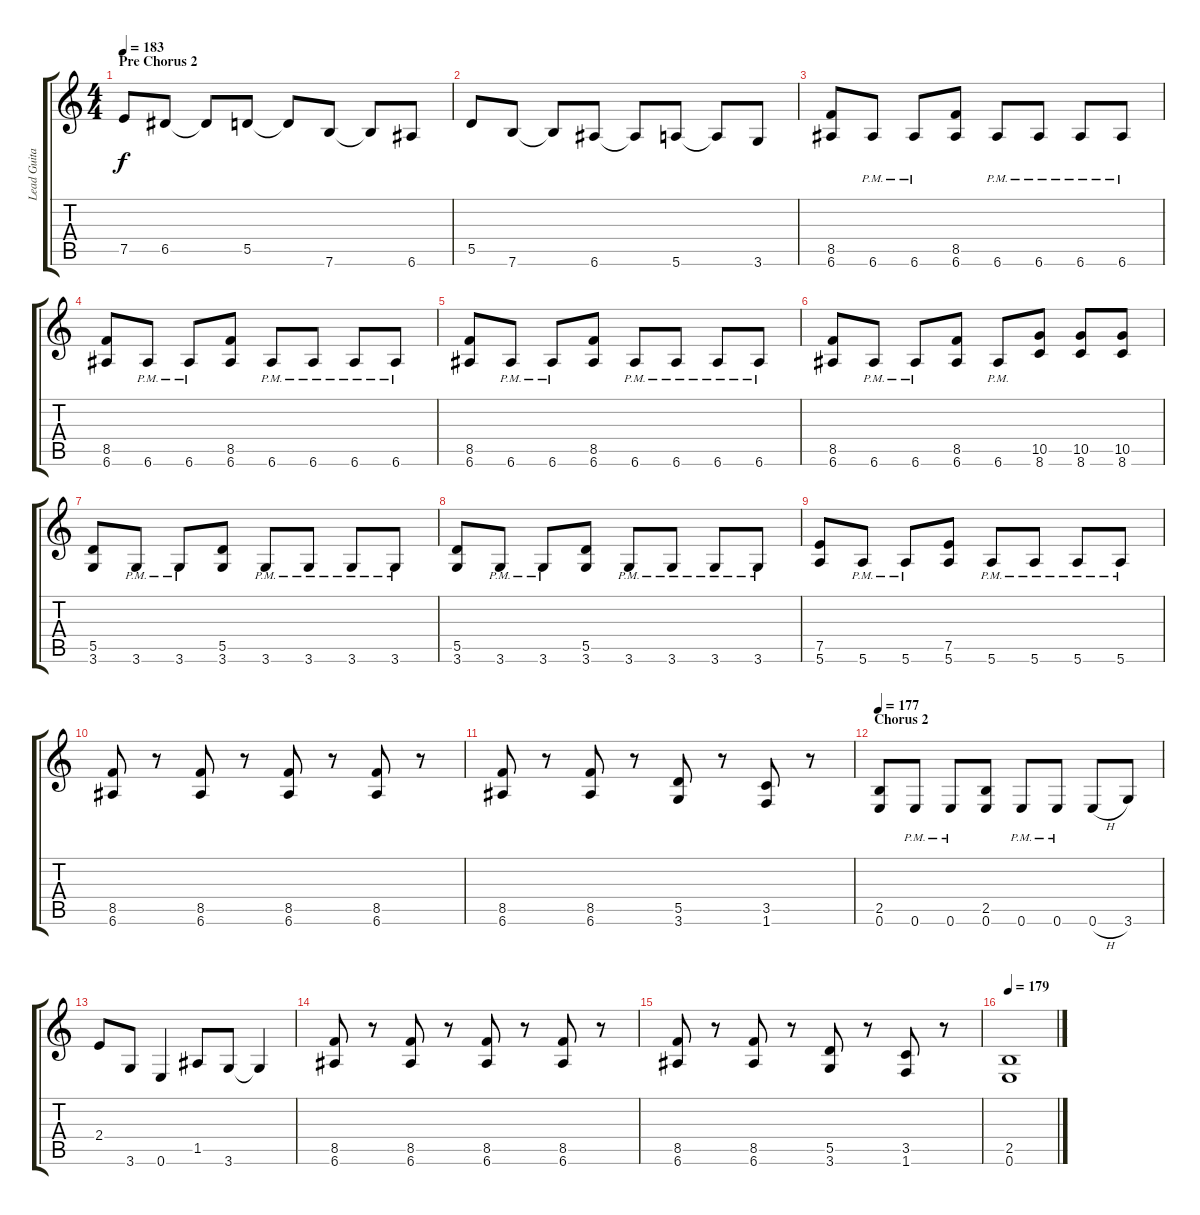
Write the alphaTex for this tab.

\track ("Lead Guitar" "Lead Guita") {instrument distortionguitar}
\staff {score tabs}
\tuning (E4 B3 G3 D3 A2 E2) {hide}
\ts (4 4)
\section ("" "Pre Chorus 2")
\tempo 183
\clef g2
\ks c
7.5.8{dy f} 6.5.8 6.5{t}.8 5.5.8 5.5{t}.8 7.6.8 7.6{t}.8 6.6.8 |
5.5.8 7.6.8 7.6{t}.8 6.6.8 6.6{t}.8 5.6.8 5.6{t}.8 3.6.8 |
(8.5 6.6).8 6.6{pm}.8 6.6{pm}.8 (8.5 6.6).8 6.6{pm}.8 6.6{pm}.8 6.6{pm}.8 6.6{pm}.8 |
(8.5 6.6).8 6.6{pm}.8 6.6{pm}.8 (8.5 6.6).8 6.6{pm}.8 6.6{pm}.8 6.6{pm}.8 6.6{pm}.8 |
(8.5 6.6).8 6.6{pm}.8 6.6{pm}.8 (8.5 6.6).8 6.6{pm}.8 6.6{pm}.8 6.6{pm}.8 6.6{pm}.8 |
(8.5 6.6).8 6.6{pm}.8 6.6{pm}.8 (8.5 6.6).8 6.6{pm}.8 (10.5 8.6).8 (10.5 8.6).8 (10.5 8.6).8 |
(5.5 3.6).8 3.6{pm}.8 3.6{pm}.8 (5.5 3.6).8 3.6{pm}.8 3.6{pm}.8 3.6{pm}.8 3.6{pm}.8 |
(5.5 3.6).8 3.6{pm}.8 3.6{pm}.8 (5.5 3.6).8 3.6{pm}.8 3.6{pm}.8 3.6{pm}.8 3.6{pm}.8 |
(7.5 5.6).8 5.6{pm}.8 5.6{pm}.8 (7.5 5.6).8 5.6{pm}.8 5.6{pm}.8 5.6{pm}.8 5.6{pm}.8 |
(8.5 6.6).8 r.8 (8.5 6.6).8 r.8 (8.5 6.6).8 r.8 (8.5 6.6).8 r.8 |
(8.5 6.6).8 r.8 (8.5 6.6).8 r.8 (5.5 3.6).8 r.8 (3.5 1.6).8 r.8 |
\section ("" "Chorus 2")
\tempo 177
(2.5 0.6).8 0.6{pm}.8 0.6{pm}.8 (2.5 0.6).8 0.6{pm}.8 0.6{pm}.8 0.6{h}.8 3.6.8 |
2.4.8 3.6.8 0.6.4 1.5.8 3.6.8 3.6{t}.4 |
(8.5 6.6).8 r.8 (8.5 6.6).8 r.8 (8.5 6.6).8 r.8 (8.5 6.6).8 r.8 |
(8.5 6.6).8 r.8 (8.5 6.6).8 r.8 (5.5 3.6).8 r.8 (3.5 1.6).8 r.8 |
\tempo 179
(2.5 0.6).1
